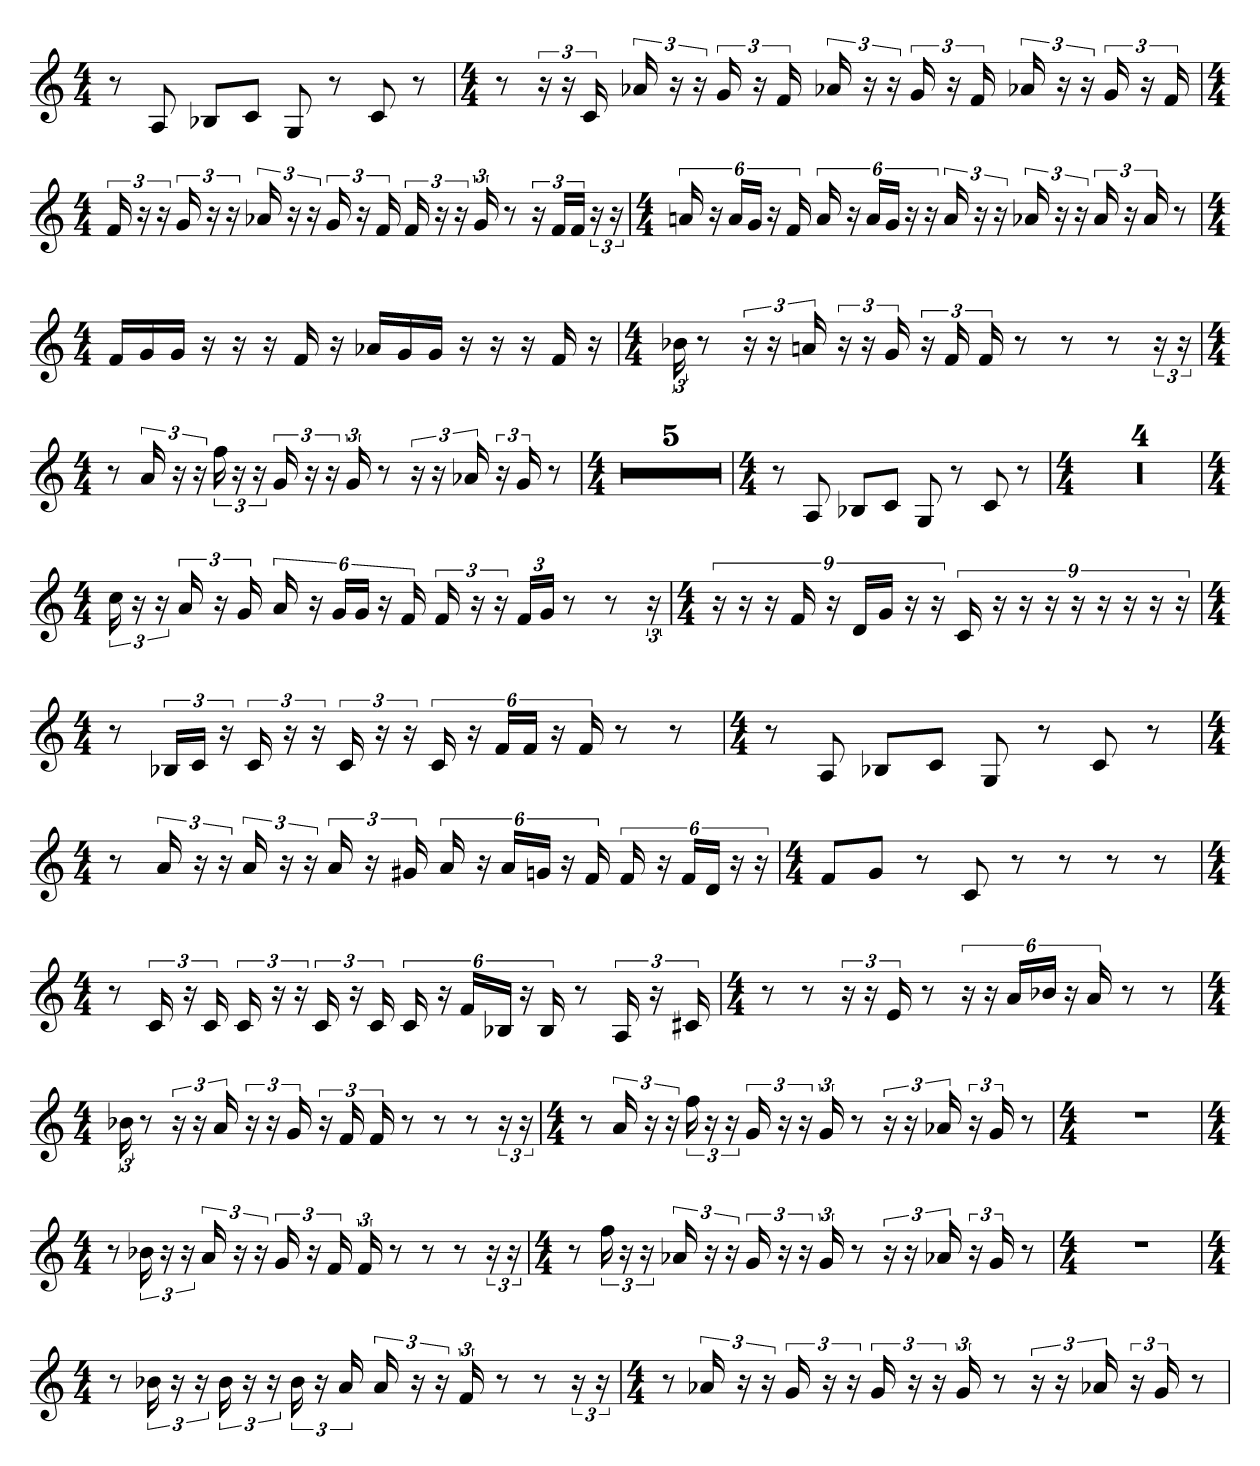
**kern
*part1
*staff1
*M4/4
=
8r
8A
8B-XL
8cJ
8G
8r
8c
8r
=
*M4/4
8r
24r
24r
24c
24a-X
24r
24r
24g
24r
24f
24a-X
24r
24r
24g
24r
24f
24a-X
24r
24r
24g
24r
24f
=
*M4/4
24f
24r
24r
24g
24r
24r
24a-X
24r
24r
24g
24r
24f
24f
24r
24r
24g
8r
24r
24fLL
24fJJ
24r
24r
=
*M4/4
24an
24r
24aLL
24gJJ
24r
24f
24a
24r
24aLL
24gJJ
24r
24r
24a
24r
24r
24a-X
24r
24r
24a-
24r
24a-
8r
=
*M4/4
16fLL
16g
16gJJ
16r
16r
16r
16f
16r
16a-XLL
16g
16gJJ
16r
16r
16r
16f
16r
=
*M4/4
24b-X
8r
24r
24r
24an
24r
24r
24g
24r
24f
24f
8r
8r
8r
24r
24r
=
*M4/4
8r
24a
24r
24r
24ff
24r
24r
24g
24r
24r
24g
8r
24r
24r
24a-X
24r
24g
8r
=
*M4/4
1r
=
*M4/4
1r
=
*M4/4
1r
=
*M4/4
1r
=
*M4/4
1r
=
*M4/4
8r
8A
8B-XL
8cJ
8G
8r
8c
8r
=
*M4/4
1r
=
*M4/4
1r
=
*M4/4
1r
=
*M4/4
1r
=
*M4/4
24cc
24r
24r
24a
24r
24g
24a
24r
24gLL
24gJJ
24r
24f
24f
24r
24r
24fLL
24gJJ
8r
8r
24r
=
*M4/4
18r
18r
18r
18f
18r
18dLL
18gJJ
18r
18r
18c
18r
18r
18r
18r
18r
18r
18r
18r
=
*M4/4
8r
24B-XLL
24cJJ
24r
24c
24r
24r
24c
24r
24r
24c
24r
24fLL
24fJJ
24r
24f
8r
8r
=
*M4/4
8r
8A
8B-XL
8cJ
8G
8r
8c
8r
=
*M4/4
8r
24a
24r
24r
24a
24r
24r
24a
24r
24g#X
24a
24r
24aLL
24gnJJ
24r
24f
24f
24r
24fLL
24dJJ
24r
24r
=
*M4/4
8fL
8gJ
8r
8c
8r
8r
8r
8r
=
*M4/4
8r
24c
24r
24c
24c
24r
24r
24c
24r
24c
24c
24r
24fLL
24B-XJJ
24r
24B-
8r
24A
24r
24c#X
=
*M4/4
8r
8r
24r
24r
24e
8r
24r
24r
24aLL
24b-XJJ
24r
24a
8r
8r
=
*M4/4
24b-X
8r
24r
24r
24a
24r
24r
24g
24r
24f
24f
8r
8r
8r
24r
24r
=
*M4/4
8r
24a
24r
24r
24ff
24r
24r
24g
24r
24r
24g
8r
24r
24r
24a-X
24r
24g
8r
=
*M4/4
1r
=
*M4/4
8r
24b-X
24r
24r
24a
24r
24r
24g
24r
24f
24f
8r
8r
8r
24r
24r
=
*M4/4
8r
24ff
24r
24r
24a-X
24r
24r
24g
24r
24r
24g
8r
24r
24r
24a-X
24r
24g
8r
=
*M4/4
1r
=
*M4/4
8r
24b-X
24r
24r
24b-
24r
24r
24b-
24r
24a
24a
24r
24r
24f
8r
8r
24r
24r
=
*M4/4
8r
24a-X
24r
24r
24g
24r
24r
24g
24r
24r
24g
8r
24r
24r
24a-X
24r
24g
8r
=
*-
